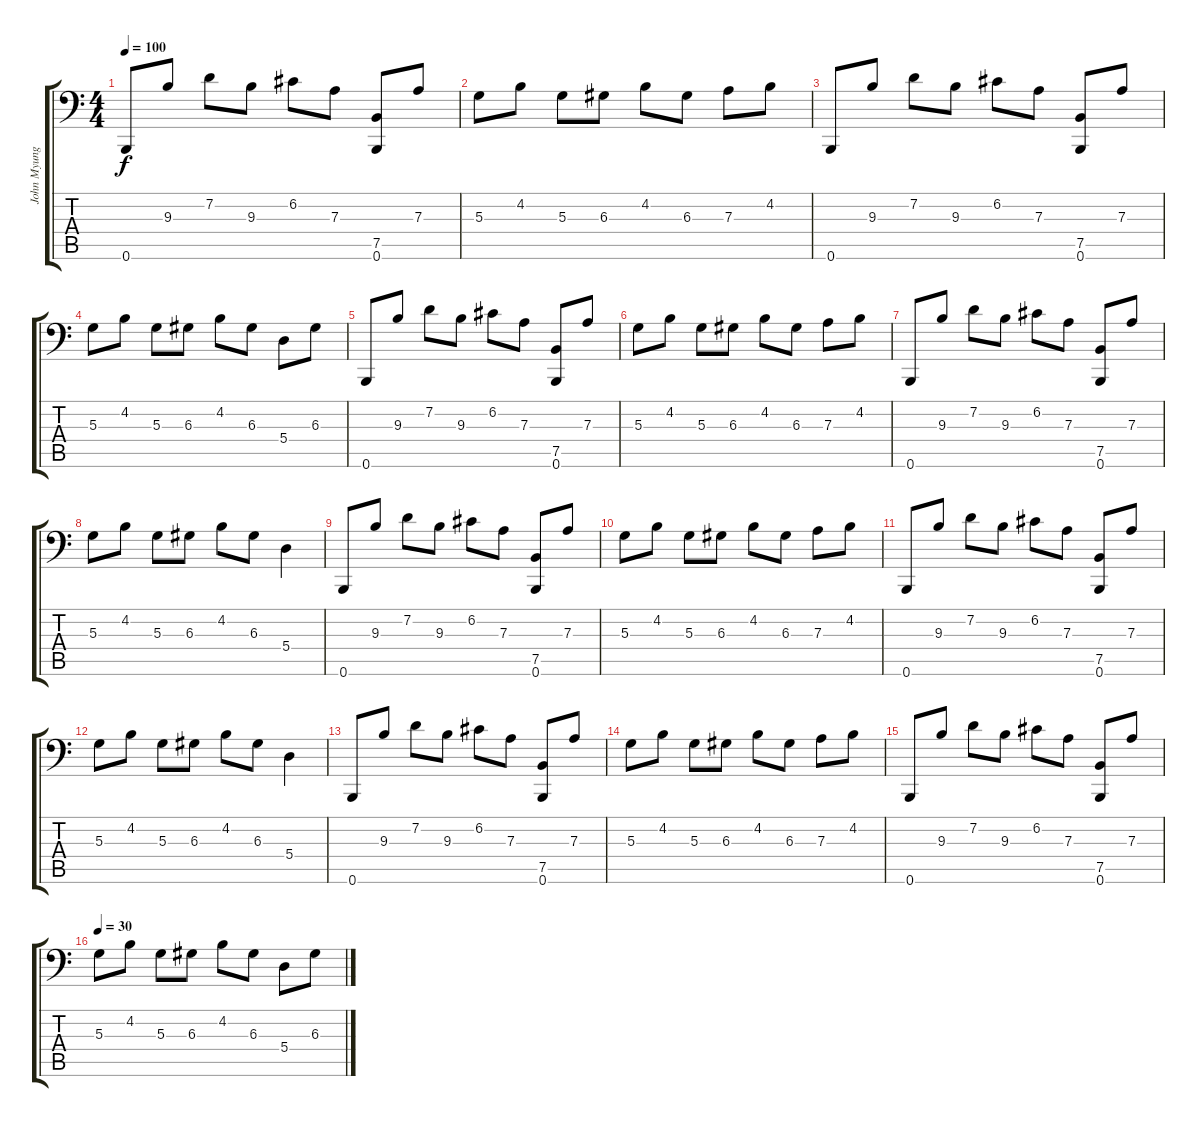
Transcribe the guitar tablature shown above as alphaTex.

\track ("John Myung" "John Myung") {instrument electricbassfinger}
\staff {score tabs}
\tuning (C3 G2 D2 A1 E1 B0) {hide}
\ts (4 4)
\tempo 100
\clef f4
\ks c
0.6.8{dy f} 9.3.8 7.2.8 9.3.8 6.2.8 7.3.8 (7.5 0.6).8 7.3.8 |
5.3.8 4.2.8 5.3.8 6.3.8 4.2.8 6.3.8 7.3.8 4.2.8 |
0.6.8 9.3.8 7.2.8 9.3.8 6.2.8 7.3.8 (7.5 0.6).8 7.3.8 |
5.3.8 4.2.8 5.3.8 6.3.8 4.2.8 6.3.8 5.4.8 6.3.8 |
0.6.8 9.3.8 7.2.8 9.3.8 6.2.8 7.3.8 (7.5 0.6).8 7.3.8 |
5.3.8 4.2.8 5.3.8 6.3.8 4.2.8 6.3.8 7.3.8 4.2.8 |
0.6.8 9.3.8 7.2.8 9.3.8 6.2.8 7.3.8 (7.5 0.6).8 7.3.8 |
5.3.8 4.2.8 5.3.8 6.3.8 4.2.8 6.3.8 5.4.4 |
0.6.8 9.3.8 7.2.8 9.3.8 6.2.8 7.3.8 (7.5 0.6).8 7.3.8 |
5.3.8 4.2.8 5.3.8 6.3.8 4.2.8 6.3.8 7.3.8 4.2.8 |
0.6.8 9.3.8 7.2.8 9.3.8 6.2.8 7.3.8 (7.5 0.6).8 7.3.8 |
5.3.8 4.2.8 5.3.8 6.3.8 4.2.8 6.3.8 5.4.4 |
0.6.8 9.3.8 7.2.8 9.3.8 6.2.8 7.3.8 (7.5 0.6).8 7.3.8 |
5.3.8 4.2.8 5.3.8 6.3.8 4.2.8 6.3.8 7.3.8 4.2.8 |
0.6.8 9.3.8 7.2.8 9.3.8 6.2.8 7.3.8 (7.5 0.6).8 7.3.8 |
\tempo 30
5.3.8 4.2.8 5.3.8 6.3.8 4.2.8 6.3.8 5.4.8 6.3.8
